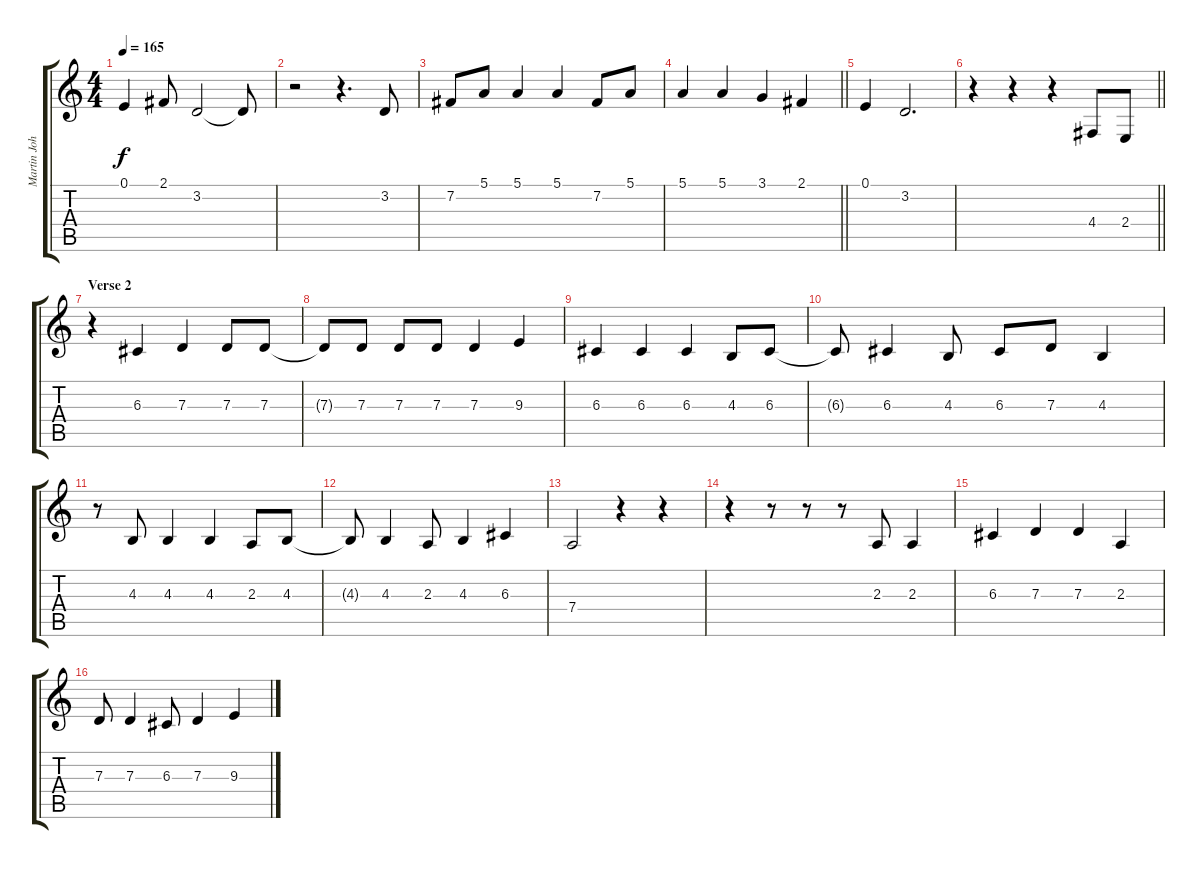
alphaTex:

\track ("Martin Johnson (Vocals)" "Martin Joh") {instrument clarinet}
\staff {score tabs}
\tuning (E4 B3 G3 D3 A2 E2) {hide}
\ts (4 4)
\tempo 165
\clef g2
\ks c
0.1.4{dy f} 2.1.8 3.2.2 3.2{t}.8 |
r.2 r.4{d} 3.2.8 |
7.2.8 5.1.8 5.1.4 5.1.4 7.2.8 5.1.8 |
\barLineRight lightlight
5.1.4 5.1.4 3.1.4 2.1.4 |
0.1.4 3.2.2{d} |
\barLineRight lightlight
r.4 r.4 r.4 4.4.8 2.4.8 |
\section ("" "Verse 2")
r.4 6.3.4 7.3.4 7.3.8 7.3.8 |
7.3{t}.8 7.3.8 7.3.8 7.3.8 7.3.4 9.3.4 |
6.3.4 6.3.4 6.3.4 4.3.8 6.3.8 |
6.3{t}.8 6.3.4 4.3.8 6.3.8 7.3.8 4.3.4 |
r.8 4.3.8 4.3.4 4.3.4 2.3.8 4.3.8 |
4.3{t}.8 4.3.4 2.3.8 4.3.4 6.3.4 |
7.4.2 r.4 r.4 |
r.4 r.8 r.8 r.8 2.3.8 2.3.4 |
6.3.4 7.3.4 7.3.4 2.3.4 |
7.3.8 7.3.4 6.3.8 7.3.4 9.3.4
